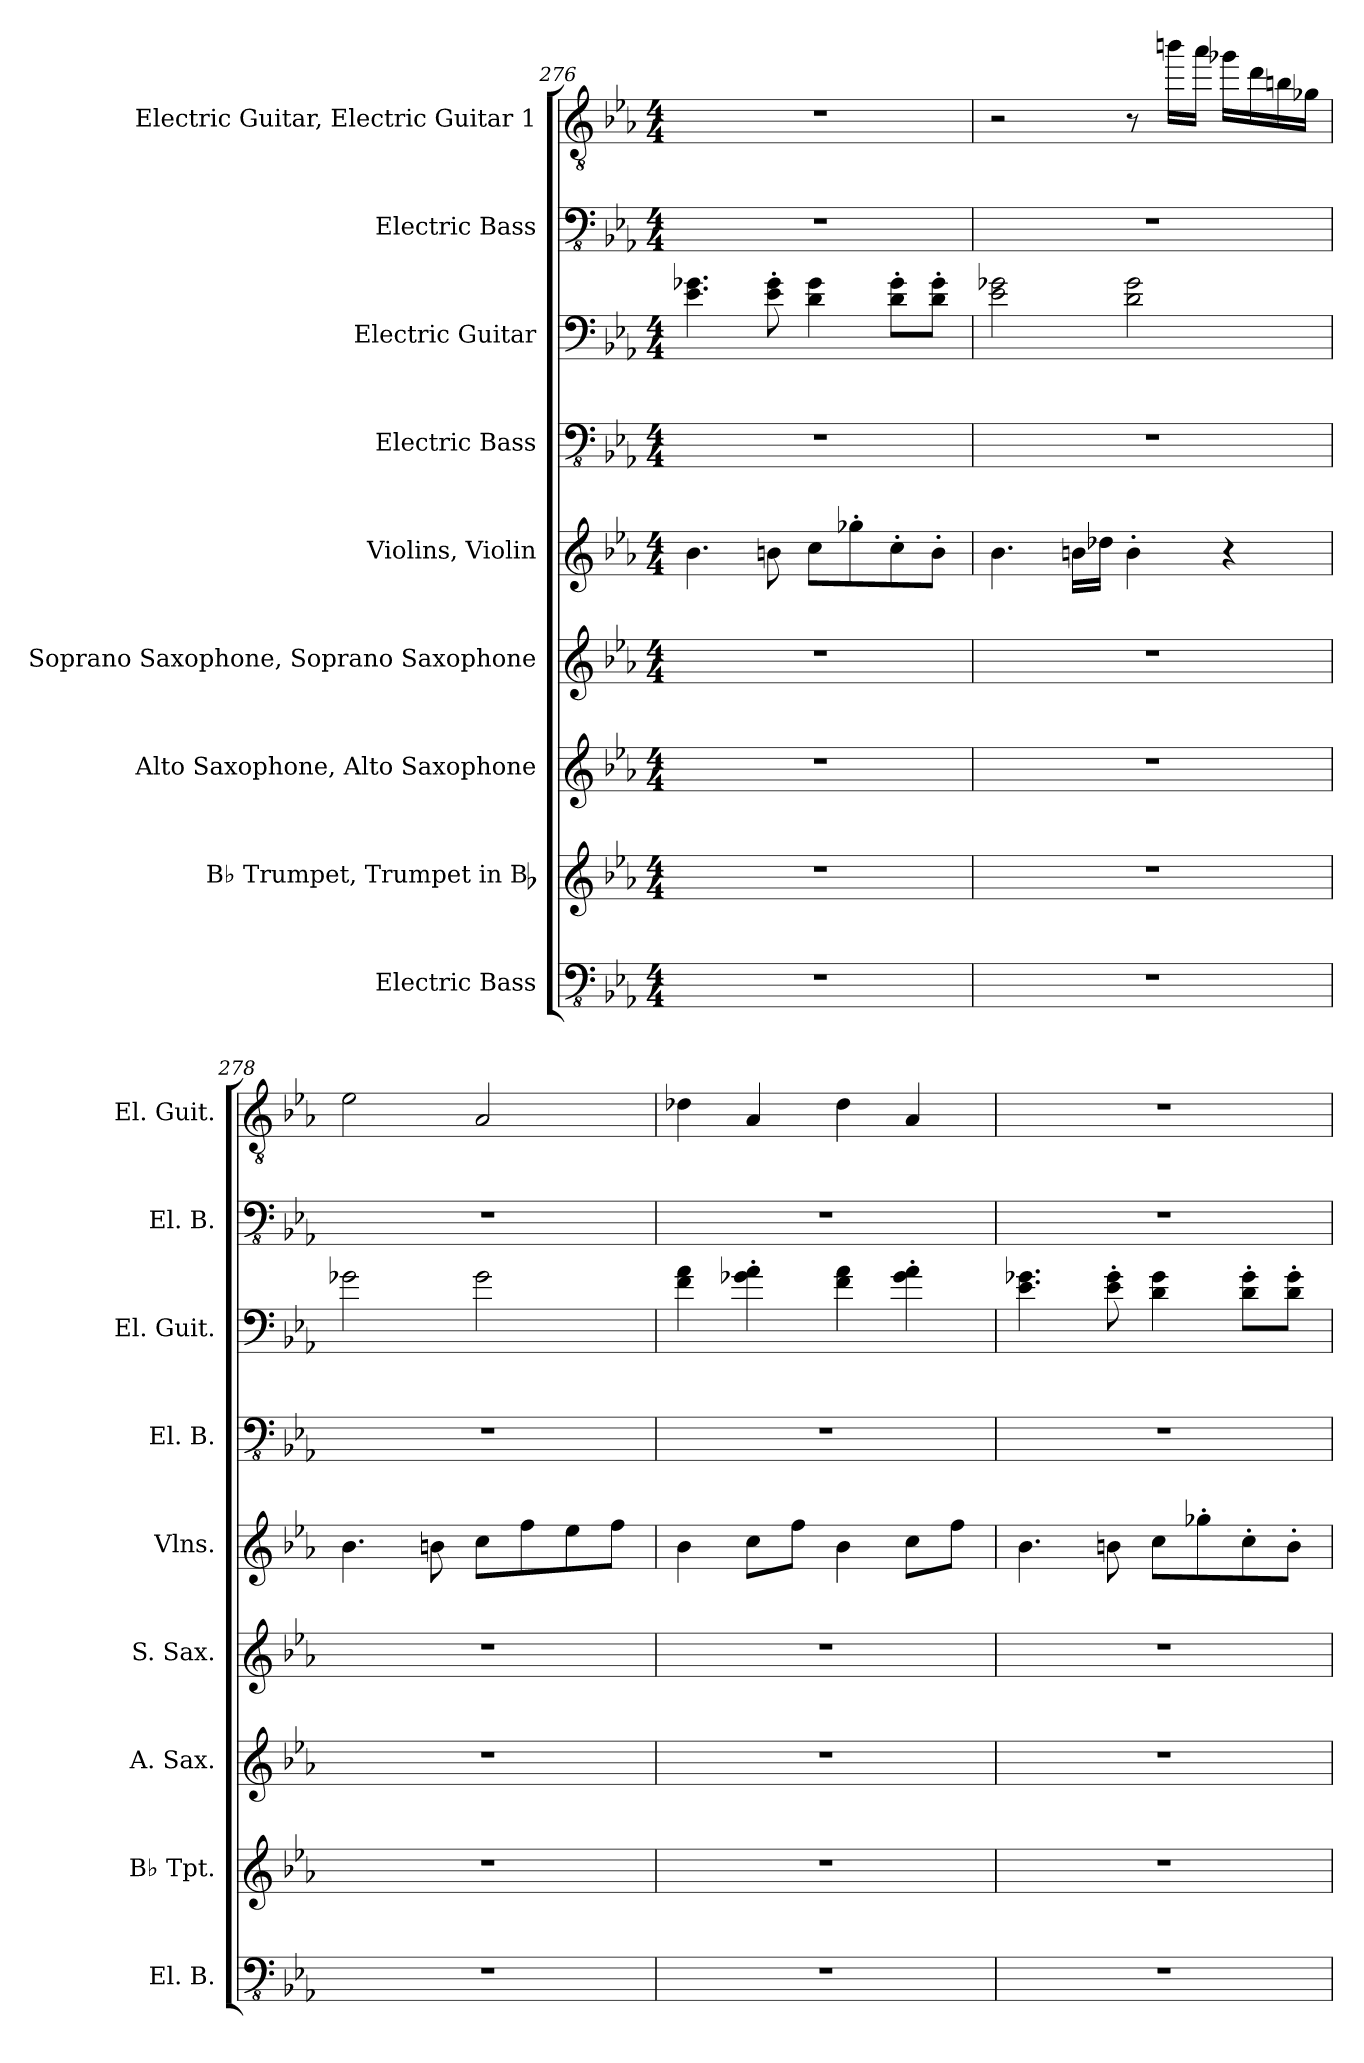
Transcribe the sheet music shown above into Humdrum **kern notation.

**kern	**kern	**kern	**kern	**kern	**kern	**kern	**kern	**kern
*part9	*part8	*part7	*part6	*part5	*part4	*part3	*part2	*part1
*staff9	*staff8	*staff7	*staff6	*staff5	*staff4	*staff3	*staff2	*staff1
*I"Electric Bass	*I"B♭ Trumpet, Trumpet in Bb	*I"Alto Saxophone, Alto Saxophone	*I"Soprano Saxophone, Soprano Saxophone	*I"Violins, Violin	*I"Electric Bass	*I"Electric Guitar	*I"Electric Bass	*I"Electric Guitar, Electric Guitar 1
*I'El. B.	*I'B♭ Tpt.	*I'A. Sax.	*I'S. Sax.	*I'Vlns.	*I'El. B.	*I'El. Guit.	*I'El. B.	*I'El. Guit.
!!LO:PB:g=z
*clefFv4	*clefG2	*clefG2	*clefG2	*clefG2	*clefFv4	*clefF4	*clefFv4	*clefGv2
*	*ITrd1c2	*ITrd5c9	*ITrd1c2	*	*	*	*	*
*k[b-e-a-]	*k[b-e-a-d-g-]	*k[b-e-a-d-g-c-]	*k[b-e-a-d-g-]	*k[b-e-a-]	*k[b-e-a-]	*k[b-e-a-]	*k[b-e-a-]	*k[b-e-a-]
*M4/4	*M4/4	*M4/4	*M4/4	*M4/4	*M4/4	*M4/4	*M4/4	*M4/4
=276	=276	=276	=276	=276	=276	=276	=276	=276
1r	1r	1r	1r	4.b-\	1r	4.e-\ 4.g-X\	1r	1r
.	.	.	.	8bn\	.	8e-\' 8g-\'	.	.
.	.	.	.	8cc\L	.	4d\ 4g-\	.	.
.	.	.	.	8gg-X'\	.	.	.	.
.	.	.	.	8cc'\	.	8d\' 8g-\'L	.	.
.	.	.	.	8b'\J	.	8d\' 8g-\'J	.	.
=277	=277	=277	=277	=277	=277	=277	=277	=277
1r	1r	1r	1r	4.b-\	1r	2e-\ 2g-X\	1r	2r
.	.	.	.	16bn\LL	.	.	.	.
.	.	.	.	16dd-X\JJ	.	.	.	.
.	.	.	.	4b'\	.	2d\ 2g-\	.	8r
.	.	.	.	.	.	.	.	16bbn\LL
.	.	.	.	.	.	.	.	16aa-\JJ
.	.	.	.	4r	.	.	.	16gg-X\LL
.	.	.	.	.	.	.	.	16dd\
.	.	.	.	.	.	.	.	16bn\
.	.	.	.	.	.	.	.	16g-X\JJ
=278	=278	=278	=278	=278	=278	=278	=278	=278
1r	1r	1r	1r	4.b-\	1r	2g-X\	1r	2e-\
.	.	.	.	8bn\	.	.	.	.
.	.	.	.	8cc\L	.	2g-\	.	2A-/
.	.	.	.	8ff\	.	.	.	.
.	.	.	.	8ee-\	.	.	.	.
.	.	.	.	8ff\J	.	.	.	.
!!LO:PB:g=z
=279	=279	=279	=279	=279	=279	=279	=279	=279
1r	1r	1r	1r	4b-\	1r	4f\ 4a-\	1r	4d-X\
.	.	.	.	8cc\L	.	4g-X\' 4a-\'	.	4A-/
.	.	.	.	8ff\J	.	.	.	.
.	.	.	.	4b-\	.	4f\ 4a-\	.	4d-\
.	.	.	.	8cc\L	.	4g-\' 4a-\'	.	4A-/
.	.	.	.	8ff\J	.	.	.	.
=280	=280	=280	=280	=280	=280	=280	=280	=280
1r	1r	1r	1r	4.b-\	1r	4.e-\ 4.g-X\	1r	1r
.	.	.	.	8bn\	.	8e-\' 8g-\'	.	.
.	.	.	.	8cc\L	.	4d\ 4g-\	.	.
.	.	.	.	8gg-X'\	.	.	.	.
.	.	.	.	8cc'\	.	8d\' 8g-\'L	.	.
.	.	.	.	8b'\J	.	8d\' 8g-\'J	.	.
=	=	=	=	=	=	=	=	=
*-	*-	*-	*-	*-	*-	*-	*-	*-
